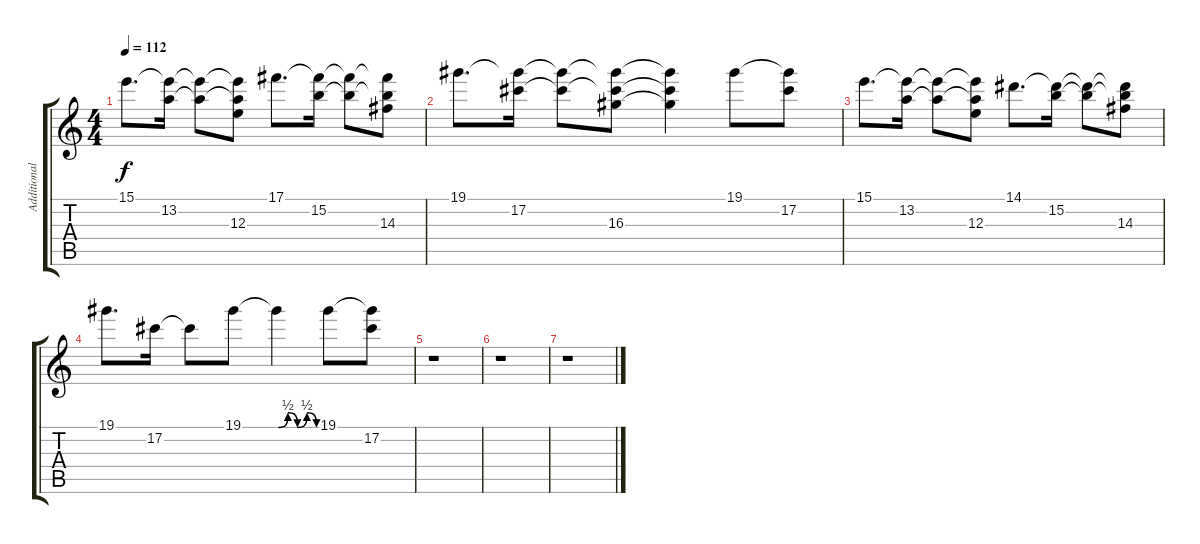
\track ("Additional Guitar 1" "Additional") {instrument distortionguitar}
\staff {score tabs}
\tuning (Db4 Ab3 E3 B2 Gb2 B1) {hide}
\ts (4 4)
\tempo 112
\clef g2
\ks c
15.1.8{d dy f} (15.1{t} 13.2).16 (15.1{t} 13.2{t}).8 (15.1{t} 13.2{t} 12.3).8 17.1.8{d} (17.1{t} 15.2).16 (17.1{t} 15.2{t}).8 (17.1{t} 15.2{t} 14.3).8 |
19.1.8{d} (19.1{t} 17.2).16 (19.1{t} 17.2{t}).8 (19.1{t} 17.2{t} 16.3).8 (19.1{t} 17.2{t} 16.3{t}).4 19.1.8 (19.1{t} 17.2).8 |
15.1.8{d} (15.1{t} 13.2).16 (15.1{t} 13.2{t}).8 (15.1{t} 13.2{t} 12.3).8 14.1.8{d} (14.1{t} 15.2).16 (14.1{t} 15.2{t}).8 (14.1{t} 15.2{t} 14.3).8 |
19.1.8{d} 17.2.16 17.2{t}.8 19.1.8 19.1{be (custom 0 0 15 2 30 0 45 2 60 0) t}.4 19.1.8 (19.1{t} 17.2).8 |
r.1 |
r.1 |
r.1
